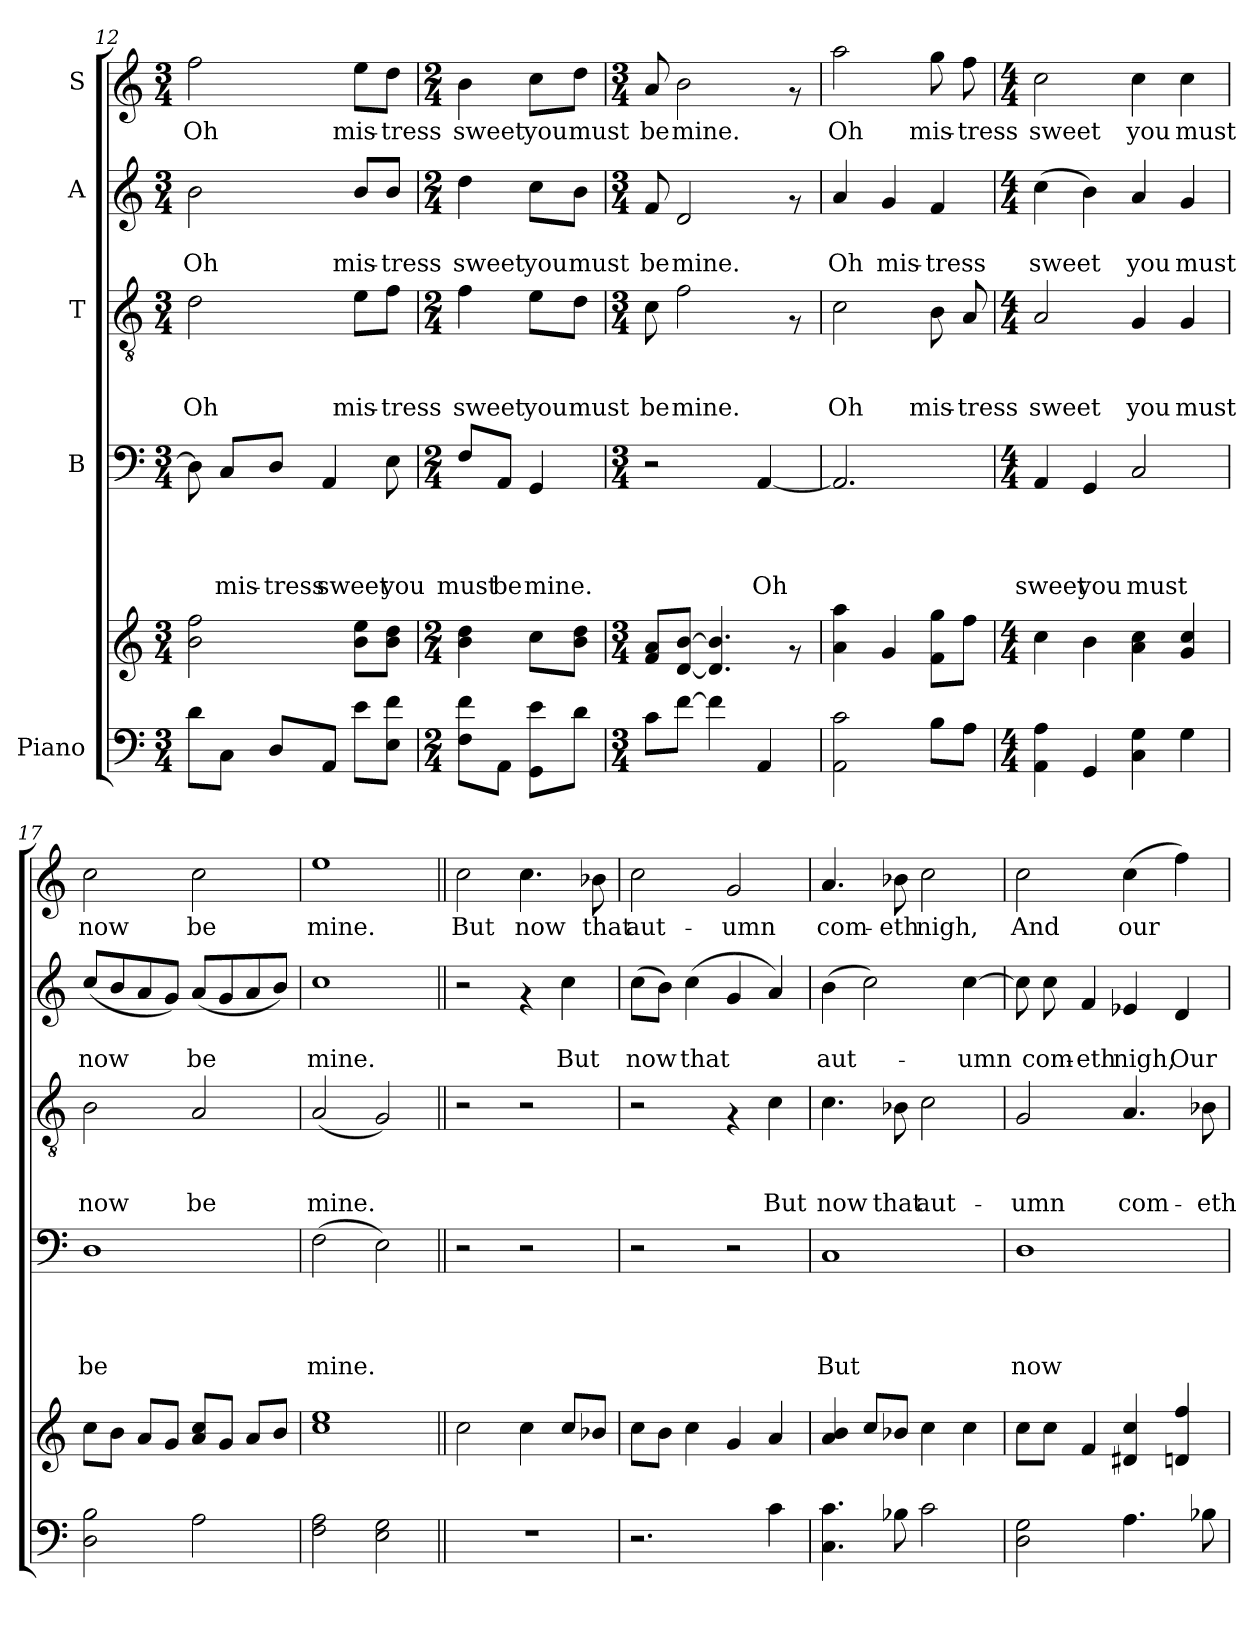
**kern	**kern	**kern	**text	**text	**text	**text	**kern	**text	**text	**text	**kern	**text	**text	**kern	**text
*part5	*part5	*part4	*part4	*part4	*part4	*part4	*part3	*part3	*part3	*part3	*part2	*part2	*part2	*part1	*part1
*staff6	*staff5	*staff4	*staff4	*staff4	*staff4	*staff4	*staff3	*staff3	*staff3	*staff3	*staff2	*staff2	*staff2	*staff1	*staff1
*I"Piano	*	*I"B	*	*	*	*	*I"T	*	*	*	*I"A	*	*	*I"S	*
*clefF4	*clefG2	*clefF4	*	*	*	*	*clefGv2	*	*	*	*clefG2	*	*	*clefG2	*
*k[]	*k[]	*k[]	*	*	*	*	*k[]	*	*	*	*k[]	*	*	*k[]	*
*C:	*C:	*C:	*	*	*	*	*C:	*	*	*	*C:	*	*	*C:	*
*M3/4	*M3/4	*M3/4	*	*	*	*	*M3/4	*	*	*	*M3/4	*	*	*M3/4	*
=12	=12	=12	=12	=12	=12	=12	=12	=12	=12	=12	=12	=12	=12	=12	=12
!	!	!	!	!	!	!	!	!	!	!LO:LY:b	!	!	!LO:LY:b	!	!LO:LY:b
8d\L	2b\ 2ff\	8D\]	.	.	.	.	2d\	.	.	Oh	2b\	.	Oh	2ff\	Oh
!	!	!	!	!	!	!LO:LY:b	!	!	!	!	!	!	!	!	!
8C\J	.	8C/L	.	.	.	mis-	.	.	.	.	.	.	.	.	.
!	!	!	!	!	!	!LO:LY:b	!	!	!	!	!	!	!	!	!
8D/L	.	8D/J	.	.	.	-tress	.	.	.	.	.	.	.	.	.
!	!	!	!	!	!	!LO:LY:b	!	!	!	!	!	!	!	!	!
8AA/J	.	4AA/	.	.	.	sweet	.	.	.	.	.	.	.	.	.
!	!	!	!	!	!	!	!	!	!	!LO:LY:b	!	!	!LO:LY:b	!	!LO:LY:b
8e\L	8b\ 8ee\L	.	.	.	.	.	8e\L	.	.	mis-	8b/L	.	mis-	8ee\L	mis-
!	!	!	!	!	!	!LO:LY:b	!	!	!	!LO:LY:b	!	!	!LO:LY:b	!	!LO:LY:b
8E\ 8f\J	8b\ 8dd\J	8E\	.	.	.	you	8f\J	.	.	-tress	8b/J	.	-tress	8dd\J	-tress
=13	=13	=13	=13	=13	=13	=13	=13	=13	=13	=13	=13	=13	=13	=13	=13
*M2/4	*M2/4	*M2/4	*	*	*	*	*M2/4	*	*	*	*M2/4	*	*	*M2/4	*
!	!	!	!	!	!	!LO:LY:b	!	!	!	!LO:LY:b	!	!	!LO:LY:b	!	!LO:LY:b
8F\ 8f\L	4b\ 4dd\	8F/L	.	.	.	must	4f\	.	.	sweet	4dd\	.	sweet	4b\	sweet
!	!	!	!	!	!	!LO:LY:b	!	!	!	!	!	!	!	!	!
8AA\J	.	8AA/J	.	.	.	be	.	.	.	.	.	.	.	.	.
!	!	!	!	!	!	!LO:LY:b	!	!	!	!LO:LY:b	!	!	!LO:LY:b	!	!LO:LY:b
8GG\ 8e\L	8cc\L	4GG/	.	.	.	mine.	8e\L	.	.	you	8cc\L	.	you	8cc\L	you
!	!	!	!	!	!	!	!	!	!	!LO:LY:b	!	!	!LO:LY:b	!	!LO:LY:b
8d\J	8b\ 8dd\J	.	.	.	.	.	8d\J	.	.	must	8b\J	.	must	8dd\J	must
=14	=14	=14	=14	=14	=14	=14	=14	=14	=14	=14	=14	=14	=14	=14	=14
*M3/4	*M3/4	*M3/4	*	*	*	*	*M3/4	*	*	*	*M3/4	*	*	*M3/4	*
!	!	!	!	!	!	!	!	!	!	!LO:LY:b	!	!	!LO:LY:b	!	!LO:LY:b
8c\L	8f/ 8a/L	2r	.	.	.	.	8c\	.	.	be	8f/	.	be	8a/	be
!	!	!	!	!	!	!	!	!	!	!LO:LY:b	!	!	!LO:LY:b	!	!LO:LY:b
[>8f\J	[<8d/ [>8b/J	.	.	.	.	.	2f\	.	.	mine.	2d/	.	mine.	2b\	mine.
4f\]	4.d/] 4.b/]	.	.	.	.	.	.	.	.	.	.	.	.	.	.
!	!	!	!	!	!	!LO:LY:b	!	!	!	!	!	!	!	!	!
4AA/	.	[<4AA/	.	.	.	Oh	.	.	.	.	.	.	.	.	.
.	8rf	.	.	.	.	.	8rF	.	.	.	8rf	.	.	8rf	.
=15	=15	=15	=15	=15	=15	=15	=15	=15	=15	=15	=15	=15	=15	=15	=15
!	!	!	!	!	!	!	!	!	!	!LO:LY:b	!	!	!LO:LY:b	!	!LO:LY:b
2AA\ 2c\	4a\ 4aa\	2.AA/]	.	.	.	.	2c\	.	.	Oh	4a/	.	Oh	2aa\	Oh
!	!	!	!	!	!	!	!	!	!	!	!	!	!LO:LY:b	!	!
.	4g/	.	.	.	.	.	.	.	.	.	4g/	.	mis-	.	.
!	!	!	!	!	!	!	!	!	!	!LO:LY:b	!	!	!LO:LY:b	!	!LO:LY:b
8B\L	8f\ 8gg\L	.	.	.	.	.	8B\	.	.	mis-	4f/	.	-tress	8gg\	mis-
!	!	!	!	!	!	!	!	!	!	!LO:LY:b	!	!	!	!	!LO:LY:b
8A\J	8ff\J	.	.	.	.	.	8A/	.	.	-tress	.	.	.	8ff\	-tress
!!LO:PB:g=z
=16	=16	=16	=16	=16	=16	=16	=16	=16	=16	=16	=16	=16	=16	=16	=16
*M4/4	*M4/4	*M4/4	*	*	*	*	*M4/4	*	*	*	*M4/4	*	*	*M4/4	*
!	!	!	!	!	!	!LO:LY:b	!	!	!	!LO:LY:b	!	!	!LO:LY:b	!	!LO:LY:b
4AA\ 4A\	4cc\	4AA/	.	.	.	sweet	2A/	.	.	sweet	(>4cc\	.	sweet	2cc\	sweet
!	!	!	!	!	!	!LO:LY:b	!	!	!	!	!	!	!	!	!
4GG/	4b\	4GG/	.	.	.	you	.	.	.	.	4b\)	.	.	.	.
!	!	!	!	!	!	!LO:LY:b	!	!	!	!LO:LY:b	!	!	!LO:LY:b	!	!LO:LY:b
4C\ 4G\	4a\ 4cc\	2C/	.	.	.	must	4G/	.	.	you	4a/	.	you	4cc\	you
!	!	!	!	!	!	!	!	!	!	!LO:LY:b	!	!	!LO:LY:b	!	!LO:LY:b
4G\	4g/ 4cc/	.	.	.	.	.	4G/	.	.	must	4g/	.	must	4cc\	must
=17	=17	=17	=17	=17	=17	=17	=17	=17	=17	=17	=17	=17	=17	=17	=17
!	!	!	!	!	!	!LO:LY:b	!	!	!	!LO:LY:b	!	!	!LO:LY:b	!	!LO:LY:b
2D\ 2B\	8cc\L	1D	.	.	.	be	2B\	.	.	now	(<8cc/L	.	now	2cc\	now
.	8b\J	.	.	.	.	.	.	.	.	.	8b/	.	.	.	.
.	8a/L	.	.	.	.	.	.	.	.	.	8a/	.	.	.	.
.	8g/J	.	.	.	.	.	.	.	.	.	8g/J)	.	.	.	.
!	!	!	!	!	!	!	!	!	!	!LO:LY:b	!	!	!LO:LY:b	!	!LO:LY:b
2A\	8a/ 8cc/L	.	.	.	.	.	2A/	.	.	be	(<8a/L	.	be	2cc\	be
.	8g/J	.	.	.	.	.	.	.	.	.	8g/	.	.	.	.
.	8a/L	.	.	.	.	.	.	.	.	.	8a/	.	.	.	.
.	8b/J	.	.	.	.	.	.	.	.	.	8b/J)	.	.	.	.
=18	=18	=18	=18	=18	=18	=18	=18	=18	=18	=18	=18	=18	=18	=18	=18
!	!	!	!	!	!	!LO:LY:b	!	!	!	!LO:LY:b	!	!	!LO:LY:b	!	!LO:LY:b
2F\ 2A\	1cc 1ee	(>2F\	.	.	.	mine.	(<2A/	.	.	mine.	1cc	.	mine.	1ee	mine.
2E\ 2G\	.	2E\)	.	.	.	.	2G/)	.	.	.	.	.	.	.	.
=19||	=19||	=19||	=19||	=19||	=19||	=19||	=19||	=19||	=19||	=19||	=19||	=19||	=19||	=19||	=19||
!	!	!	!	!	!	!	!	!	!	!	!	!	!	!	!LO:LY:b
1r	2cc\	2r	.	.	.	.	2r	.	.	.	2r	.	.	2cc\	But
!	!	!	!	!	!	!	!	!	!	!	!	!	!	!	!LO:LY:b
.	4cc\	2r	.	.	.	.	2r	.	.	.	4rf	.	.	4.cc\	now
!	!	!	!	!	!	!	!	!	!	!	!	!	!LO:LY:b	!	!
.	8cc/L	.	.	.	.	.	.	.	.	.	4cc\	.	But	.	.
!	!	!	!	!	!	!	!	!	!	!	!	!	!	!	!LO:LY:b
.	8b-X/J	.	.	.	.	.	.	.	.	.	.	.	.	8b-X\	that
=20	=20	=20	=20	=20	=20	=20	=20	=20	=20	=20	=20	=20	=20	=20	=20
!	!	!	!	!	!	!	!	!	!	!	!	!	!LO:LY:b	!	!LO:LY:b
2.r	8cc\L	2r	.	.	.	.	2r	.	.	.	(>8cc\L	.	now	2cc\	aut-
.	8b\J	.	.	.	.	.	.	.	.	.	8b\J)	.	.	.	.
!	!	!	!	!	!	!	!	!	!	!	!	!	!LO:LY:b	!	!
.	4cc\	.	.	.	.	.	.	.	.	.	(>4cc\	.	that	.	.
!	!	!	!	!	!	!	!	!	!	!	!	!	!	!	!LO:LY:b
.	4g/	2r	.	.	.	.	4rF	.	.	.	4g/	.	.	2g/	-umn
!	!	!	!	!	!	!	!	!	!	!LO:LY:b	!	!	!	!	!
4c\	4a/	.	.	.	.	.	4c\	.	.	But	4a/)	.	.	.	.
=21	=21	=21	=21	=21	=21	=21	=21	=21	=21	=21	=21	=21	=21	=21	=21
!	!	!	!	!	!	!LO:LY:b	!	!	!	!LO:LY:b	!	!	!LO:LY:b	!	!LO:LY:b
4.C\ 4.c\	4a/ 4b/	1C	.	.	.	But	4.c\	.	.	now	(>4b\	.	aut-	4.a/	com-
.	8cc/L	.	.	.	.	.	.	.	.	.	2cc\)	.	.	.	.
!	!	!	!	!	!	!	!	!	!	!LO:LY:b	!	!	!	!	!LO:LY:b
8B-X\	8b-X/J	.	.	.	.	.	8B-X\	.	.	that	.	.	.	8b-X\	-eth
!	!	!	!	!	!	!	!	!	!	!LO:LY:b	!	!	!	!	!LO:LY:b
2c\	4cc\	.	.	.	.	.	2c\	.	.	aut-	.	.	.	2cc\	nigh,
!	!	!	!	!	!	!	!	!	!	!	!	!	!LO:LY:b	!	!
.	4cc\	.	.	.	.	.	.	.	.	.	[>4cc\	.	-umn	.	.
!!LO:PB:g=z
=22	=22	=22	=22	=22	=22	=22	=22	=22	=22	=22	=22	=22	=22	=22	=22
!	!	!	!	!	!	!LO:LY:b	!	!	!	!LO:LY:b	!	!	!	!	!LO:LY:b
2D\ 2G\	8cc\L	1D	.	.	.	now	2G/	.	.	-umn	8cc\]	.	.	2cc\	And
!	!	!	!	!	!	!	!	!	!	!	!	!	!LO:LY:b	!	!
.	8cc\J	.	.	.	.	.	.	.	.	.	8cc\	.	com-	.	.
!	!	!	!	!	!	!	!	!	!	!	!	!	!LO:LY:b	!	!
.	4f/	.	.	.	.	.	.	.	.	.	4f/	.	-eth	.	.
!	!	!	!	!	!	!	!	!	!	!LO:LY:b	!	!	!LO:LY:b	!	!LO:LY:b
4.A\	4d#X/ 4cc/	.	.	.	.	.	4.A/	.	.	com-	4e-X/	.	nigh,	(>4cc\	our
!	!	!	!	!	!	!	!	!	!	!	!	!	!LO:LY:b	!	!
.	4dn/ 4ff/	.	.	.	.	.	.	.	.	.	4d/	.	Our	4ff\)	.
!	!	!	!	!	!	!	!	!	!	!LO:LY:b	!	!	!	!	!
8B-X\	.	.	.	.	.	.	8B-X\	.	.	-eth	.	.	.	.	.
=	=	=	=	=	=	=	=	=	=	=	=	=	=	=	=
*-	*-	*-	*-	*-	*-	*-	*-	*-	*-	*-	*-	*-	*-	*-	*-
